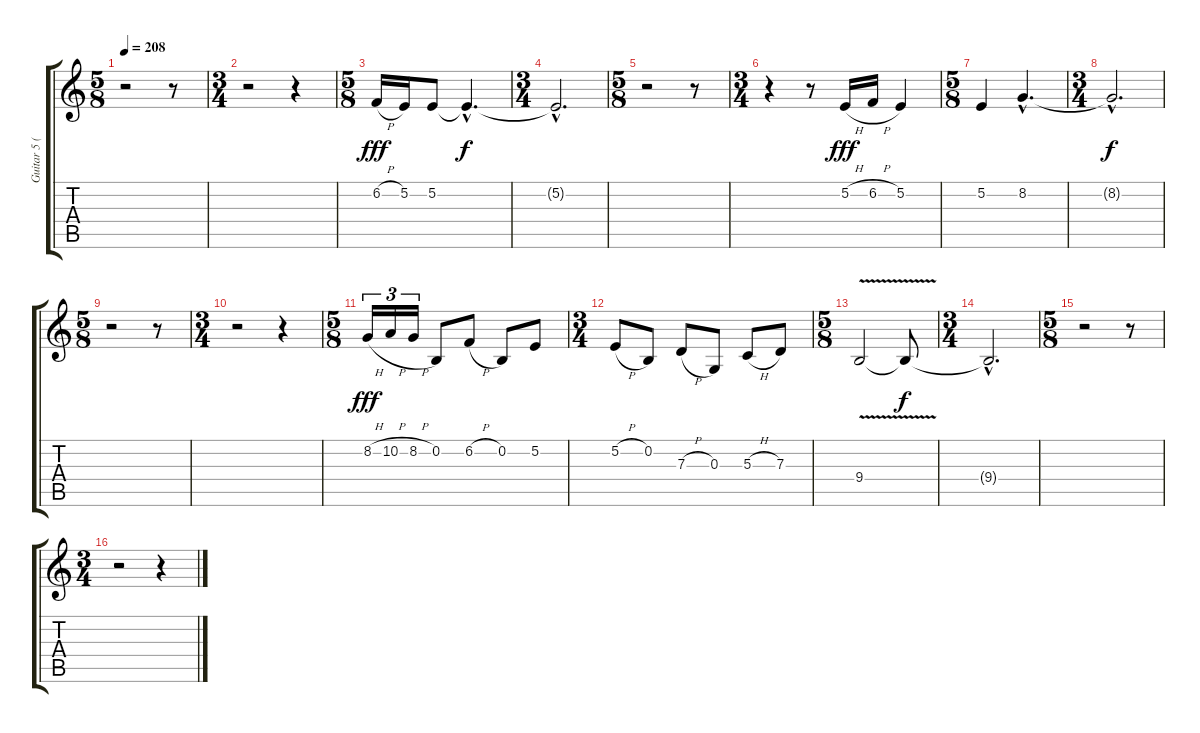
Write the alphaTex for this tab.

\track ("Guitar 5 (sitar)" "Guitar 5 (") {instrument sitar}
\staff {score tabs}
\tuning (E4 B3 G3 D3 A2 E2) {hide}
\ts (5 8)
\tempo 208
\clef g2
\ks c
r.2{dy f} r.8 |
\ts (3 4)
r.2 r.4 |
\ts (5 8)
6.2{h}.16{dy fff} 5.2.16 5.2.8 5.2{hac t}.4{d dy f} |
\ts (3 4)
5.2{hac t}.2{d} |
\ts (5 8)
r.2 r.8 |
\ts (3 4)
r.4 r.8 5.2{h}.16{dy fff} 6.2{h}.16 5.2.4 |
\ts (5 8)
5.2.4 8.2{hac}.4{d} |
\ts (3 4)
8.2{hac t}.2{d dy f} |
\ts (5 8)
r.2 r.8 |
\ts (3 4)
r.2 r.4 |
\ts (5 8)
8.2{h}.16{tu (3 2) dy fff} 10.2{h}.16{tu (3 2)} 8.2{h}.16{tu (3 2)} 0.2.8 6.2{h}.8 0.2.8 5.2.8 |
\ts (3 4)
5.2{h}.8 0.2.8 7.3{h}.8 0.3.8 5.3{h}.8 7.3.8 |
\ts (5 8)
9.4{v}.2 9.4{t}.8{dy f} |
\ts (3 4)
9.4{hac t}.2{d} |
\ts (5 8)
r.2 r.8 |
\ts (3 4)
r.2 r.4
